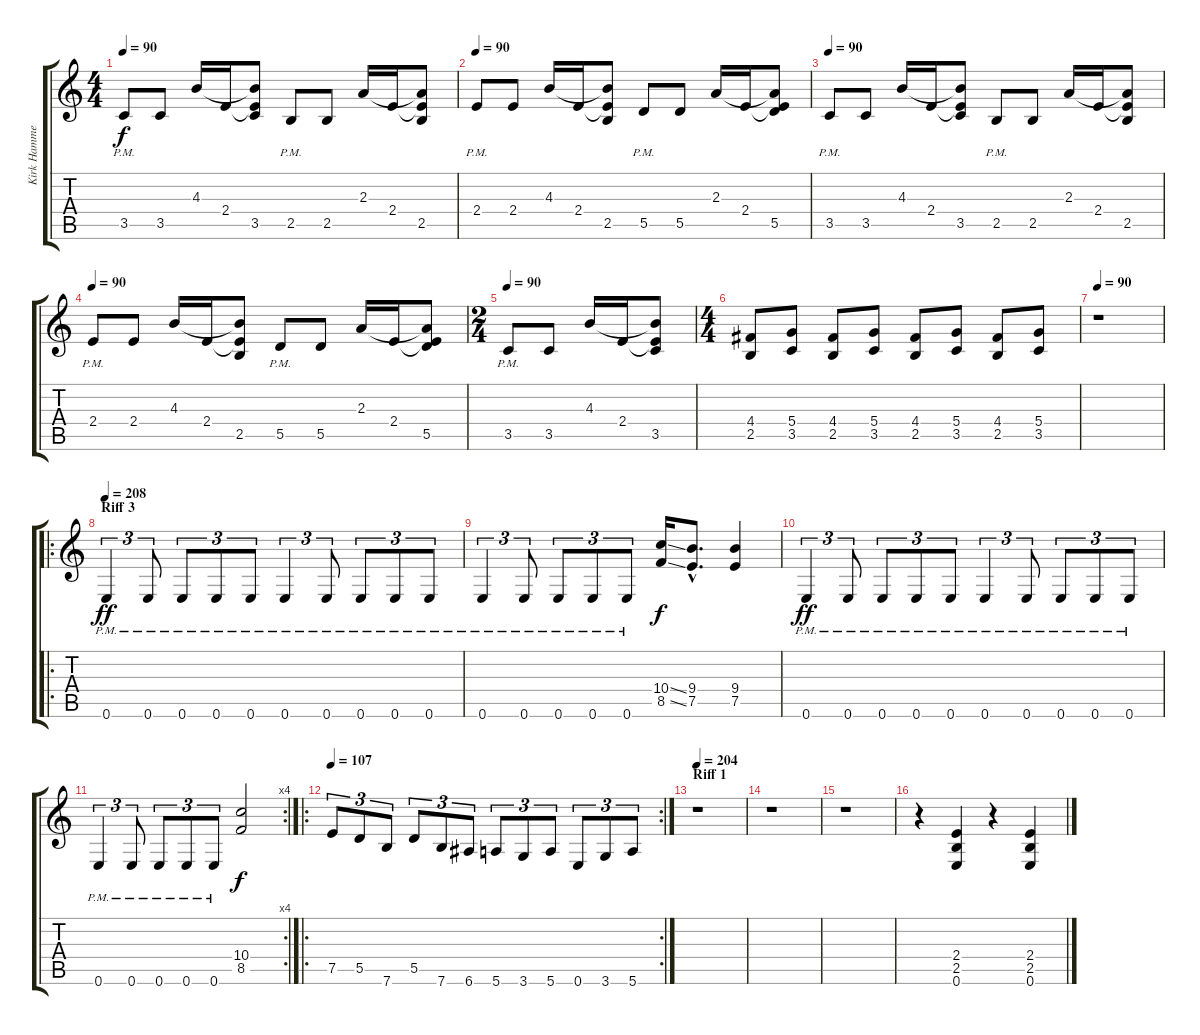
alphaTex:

\track ("Kirk Hammet (Guitar 2)" "Kirk Hamme") {instrument distortionguitar}
\staff {score tabs}
\tuning (E4 B3 G3 D3 A2 E2) {hide}
\ts (4 4)
\tempo 90
\clef g2
\ks c
3.5{pm}.8{dy f} 3.5.8 4.3.16 2.4.16 (4.3{t} 2.4{t} 3.5).8 2.5{pm}.8 2.5.8 2.3.16 2.4.16 (2.3{t} 2.4{t} 2.5).8 |
\tempo 90
2.4{pm}.8 2.4.8 4.3.16 2.4.16 (4.3{t} 2.4{t} 2.5).8 5.5{pm}.8 5.5.8 2.3.16 2.4.16 (2.3{t} 2.4{t} 5.5).8 |
\tempo 90
3.5{pm}.8 3.5.8 4.3.16 2.4.16 (4.3{t} 2.4{t} 3.5).8 2.5{pm}.8 2.5.8 2.3.16 2.4.16 (2.3{t} 2.4{t} 2.5).8 |
\tempo 90
2.4{pm}.8 2.4.8 4.3.16 2.4.16 (4.3{t} 2.4{t} 2.5).8 5.5{pm}.8 5.5.8 2.3.16 2.4.16 (2.3{t} 2.4{t} 5.5).8 |
\ts (2 4)
\tempo 90
3.5{pm}.8 3.5.8 4.3.16 2.4.16 (4.3{t} 2.4{t} 3.5).8 |
\ts (4 4)
(4.4 2.5).8 (5.4 3.5).8 (4.4 2.5).8 (5.4 3.5).8 (4.4 2.5).8 (5.4 3.5).8 (4.4 2.5).8 (5.4 3.5).8 |
\tempo 90
r.1 |
\ro
\section ("" "Riff 3")
\tempo 208
0.6{pm}.4{tu (3 2) dy ff} 0.6{pm}.8{tu (3 2)} 0.6{pm}.8{tu (3 2)} 0.6{pm}.8{tu (3 2)} 0.6{pm}.8{tu (3 2)} 0.6{pm}.4{tu (3 2)} 0.6{pm}.8{tu (3 2)} 0.6{pm}.8{tu (3 2)} 0.6{pm}.8{tu (3 2)} 0.6{pm}.8{tu (3 2)} |
0.6{pm}.4{tu (3 2)} 0.6{pm}.8{tu (3 2)} 0.6{pm}.8{tu (3 2)} 0.6{pm}.8{tu (3 2)} 0.6{pm}.8{tu (3 2)} (10.4{ss} 8.5{ss}).16{dy f} (9.4{hac} 7.5{hac}).8{d} (9.4 7.5).4 |
0.6{pm}.4{tu (3 2) dy ff} 0.6{pm}.8{tu (3 2)} 0.6{pm}.8{tu (3 2)} 0.6{pm}.8{tu (3 2)} 0.6{pm}.8{tu (3 2)} 0.6{pm}.4{tu (3 2)} 0.6{pm}.8{tu (3 2)} 0.6{pm}.8{tu (3 2)} 0.6{pm}.8{tu (3 2)} 0.6{pm}.8{tu (3 2)} |
\rc 4
0.6{pm}.4{tu (3 2)} 0.6{pm}.8{tu (3 2)} 0.6{pm}.8{tu (3 2)} 0.6{pm}.8{tu (3 2)} 0.6{pm}.8{tu (3 2)} (10.4 8.5).2{dy f} |
\ro
\rc 2
\tempo 107
7.5.8{tu (3 2)} 5.5.8{tu (3 2)} 7.6.8{tu (3 2)} 5.5.8{tu (3 2)} 7.6.8{tu (3 2)} 6.6.8{tu (3 2)} 5.6.8{tu (3 2)} 3.6.8{tu (3 2)} 5.6.8{tu (3 2)} 0.6.8{tu (3 2)} 3.6.8{tu (3 2)} 5.6.8{tu (3 2)} |
\section ("" "Riff 1")
\tempo 204
r.1 |
r.1 |
r.1 |
r.4 (2.4 2.5 0.6).4 r.4 (2.4 2.5 0.6).4
